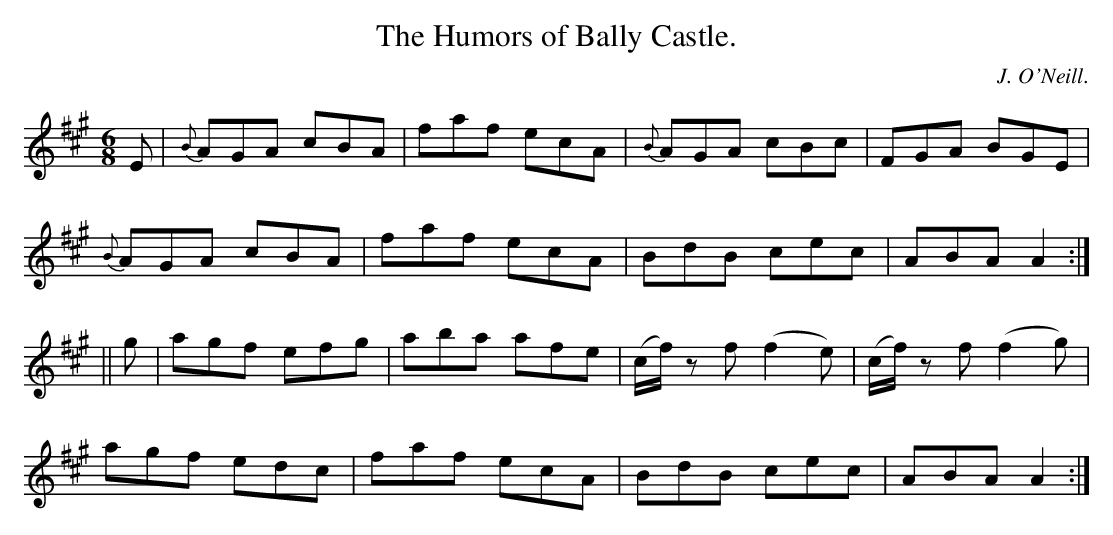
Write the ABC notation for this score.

X:1
T: The Humors of Bally Castle.
C: J. O'Neill.
M: 6/8
K: A
E|{B}AGA cBA|faf ecA|{B}AGA cBc|FGA BGE|
{B}AGA cBA|faf ecA|BdB cec|ABA A2:|
||g|agf efg|aba afe|(c/f/) z f (f2 e)|(c/f/) z f (f2 g)|
agf edc|faf ecA|BdB cec|ABA A2:|
